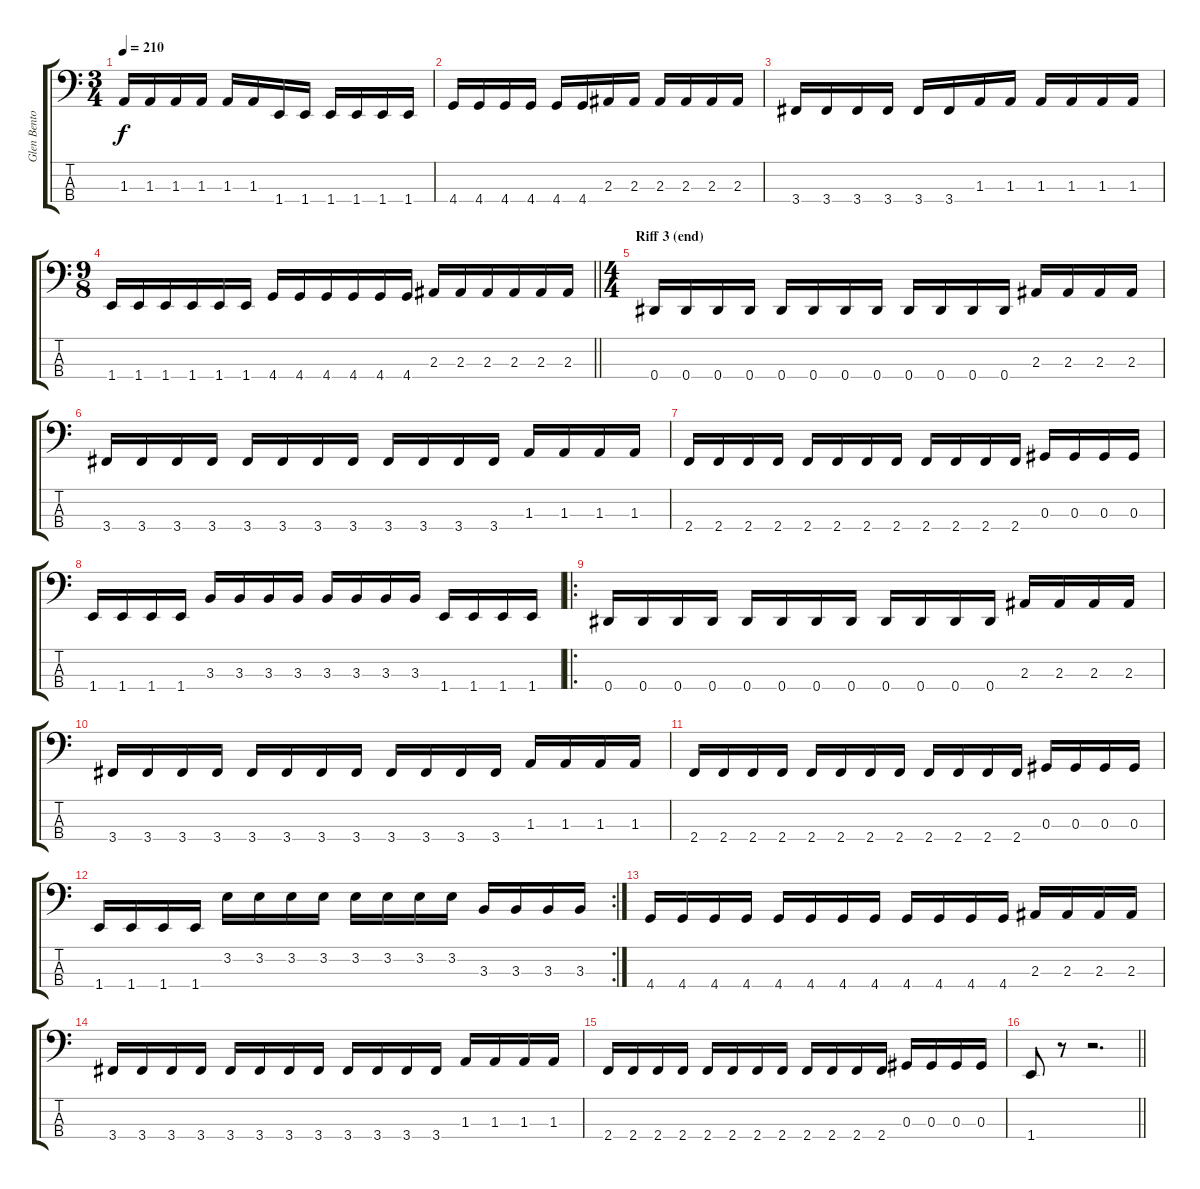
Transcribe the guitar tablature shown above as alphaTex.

\track ("Glen Benton" "Glen Bento") {instrument electricbasspick}
\staff {score tabs}
\tuning (Gb2 Db2 Ab1 Eb1) {hide}
\ts (3 4)
\tempo 210
\clef f4
\ks c
1.3.16{dy f} 1.3.16 1.3.16 1.3.16 1.3.16 1.3.16 1.4.16 1.4.16 1.4.16 1.4.16 1.4.16 1.4.16 |
4.4.16 4.4.16 4.4.16 4.4.16 4.4.16 4.4.16 2.3.16 2.3.16 2.3.16 2.3.16 2.3.16 2.3.16 |
3.4.16 3.4.16 3.4.16 3.4.16 3.4.16 3.4.16 1.3.16 1.3.16 1.3.16 1.3.16 1.3.16 1.3.16 |
\ts (9 8)
\barLineRight lightlight
1.4.16 1.4.16 1.4.16 1.4.16 1.4.16 1.4.16 4.4.16 4.4.16 4.4.16 4.4.16 4.4.16 4.4.16 2.3.16 2.3.16 2.3.16 2.3.16 2.3.16 2.3.16 |
\ts (4 4)
\section ("" "Riff 3 (end)")
0.4.16 0.4.16 0.4.16 0.4.16 0.4.16 0.4.16 0.4.16 0.4.16 0.4.16 0.4.16 0.4.16 0.4.16 2.3.16 2.3.16 2.3.16 2.3.16 |
3.4.16 3.4.16 3.4.16 3.4.16 3.4.16 3.4.16 3.4.16 3.4.16 3.4.16 3.4.16 3.4.16 3.4.16 1.3.16 1.3.16 1.3.16 1.3.16 |
2.4.16 2.4.16 2.4.16 2.4.16 2.4.16 2.4.16 2.4.16 2.4.16 2.4.16 2.4.16 2.4.16 2.4.16 0.3.16 0.3.16 0.3.16 0.3.16 |
1.4.16 1.4.16 1.4.16 1.4.16 3.3.16 3.3.16 3.3.16 3.3.16 3.3.16 3.3.16 3.3.16 3.3.16 1.4.16 1.4.16 1.4.16 1.4.16 |
\ro
0.4.16 0.4.16 0.4.16 0.4.16 0.4.16 0.4.16 0.4.16 0.4.16 0.4.16 0.4.16 0.4.16 0.4.16 2.3.16 2.3.16 2.3.16 2.3.16 |
3.4.16 3.4.16 3.4.16 3.4.16 3.4.16 3.4.16 3.4.16 3.4.16 3.4.16 3.4.16 3.4.16 3.4.16 1.3.16 1.3.16 1.3.16 1.3.16 |
2.4.16 2.4.16 2.4.16 2.4.16 2.4.16 2.4.16 2.4.16 2.4.16 2.4.16 2.4.16 2.4.16 2.4.16 0.3.16 0.3.16 0.3.16 0.3.16 |
\rc 2
1.4.16 1.4.16 1.4.16 1.4.16 3.2.16 3.2.16 3.2.16 3.2.16 3.2.16 3.2.16 3.2.16 3.2.16 3.3.16 3.3.16 3.3.16 3.3.16 |
4.4.16 4.4.16 4.4.16 4.4.16 4.4.16 4.4.16 4.4.16 4.4.16 4.4.16 4.4.16 4.4.16 4.4.16 2.3.16 2.3.16 2.3.16 2.3.16 |
3.4.16 3.4.16 3.4.16 3.4.16 3.4.16 3.4.16 3.4.16 3.4.16 3.4.16 3.4.16 3.4.16 3.4.16 1.3.16 1.3.16 1.3.16 1.3.16 |
2.4.16 2.4.16 2.4.16 2.4.16 2.4.16 2.4.16 2.4.16 2.4.16 2.4.16 2.4.16 2.4.16 2.4.16 0.3.16 0.3.16 0.3.16 0.3.16 |
\barLineRight lightlight
1.4.8 r.8 r.2{d}
